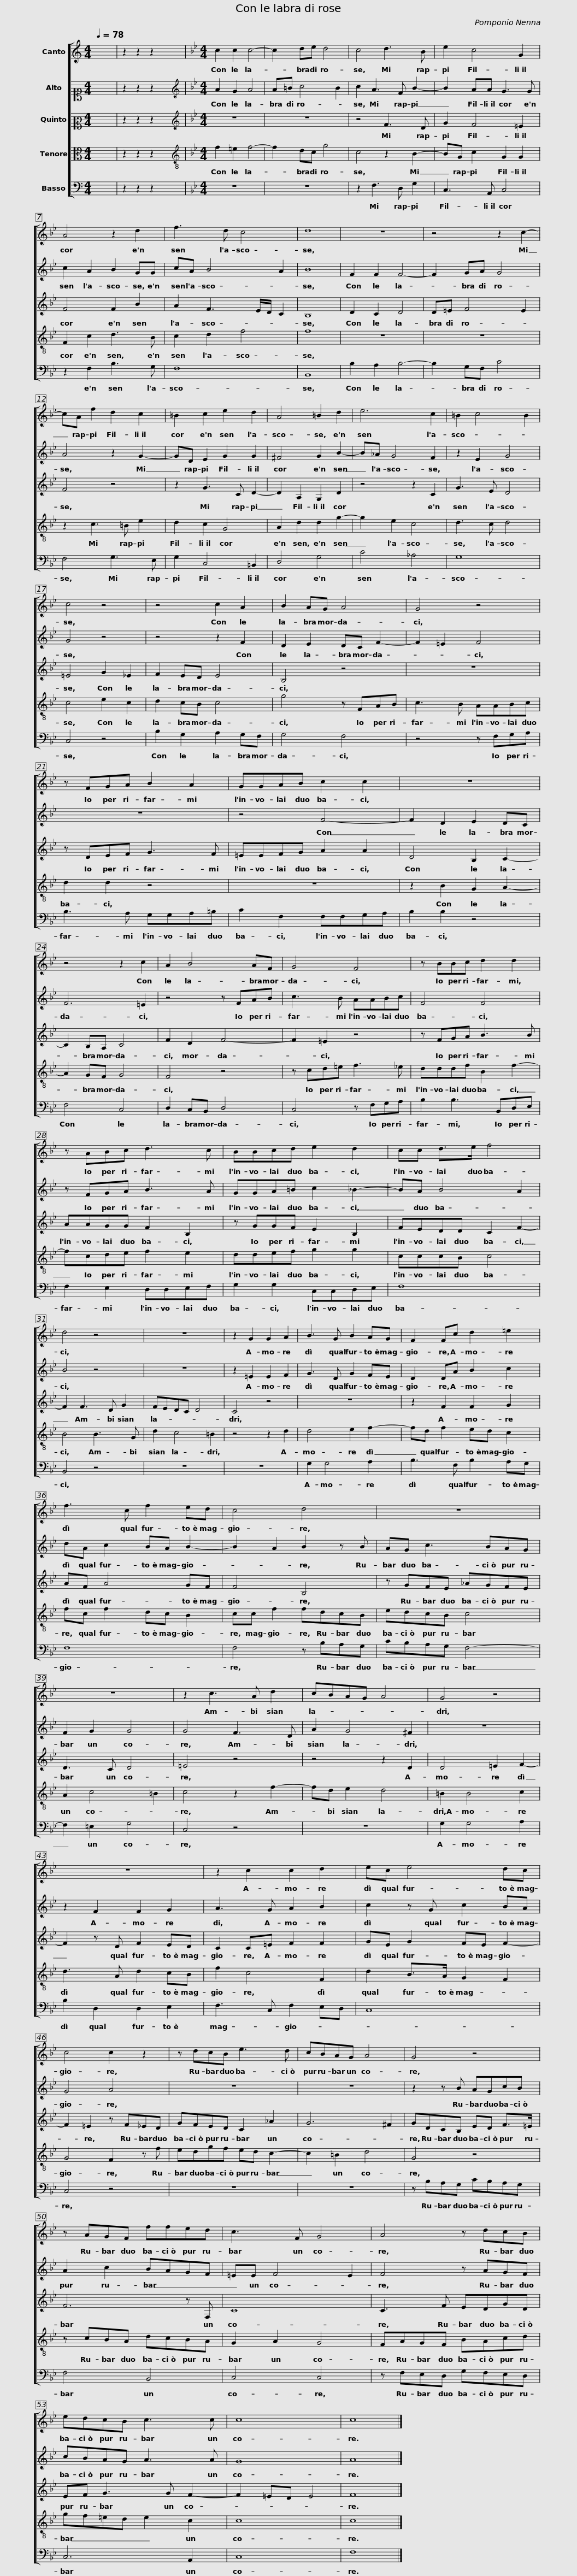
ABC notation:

X:1
%%score [ 1 2 3 4 5 ]
L:1/8
Q:1/4=78
M:4/4
I:linebreak $
K:C
V:1 treble
V:2 alto1
V:3 alto2
V:4 alto
V:5 bass
V:1
 x8 | z2 z2 z2 x2 |[K:Bb][M:4/4] c2 c2 c4- | c2 de d4 | c4 d3 B | %5
 e2 c4 G2 | A4 z2 d2 |$ f3 d c4 | d8 | z8 | %10
 z4 z2 c2- | cA f2 d2 c2 | =B2 c2 e2 d2 |$ A4 =B2 d2 | e6 c2 | %15
 =B2 c4 B2 | c4 z4 | z4 c2 A2 | B2 AG A4 |$ G4 z4 | %20
 z FGA B2 A2 | GGAB c2 c2 | z8 | z4 z2 c2 |$ A2 B4 AF | %25
 G4 F4 | z BBc d2 d2 | z ABc d3 c |$ BBcd e2 d2 | cc d>e f4 | %30
 d4 z4 | z8 | z2 G2 G2 A2 |$ B3 G B2 AG | F2 Fc d2 =e2 | %35
 f3 c f2 ed | c4 d4 |$ z8 | z8 | z2 c3 A d2 | %40
 cBAG A4 | G4 z4 |$ z8 | z2 c2 c2 d2 | ec e4 dc | %45
 c4 c2 z2 |$ z dcB e3 d | cBAG A4 | G4 z4 | z AGF ffed |$ %50
 c3 F G4 | A4 z dcB | edcB c3 c | c8 | c8 |] %55
V:2
 x8 | z2 z2 z2 x2 |[K:Bb][M:4/4][K:treble] A2 G2 A4 | A=B c4 B2 | c2 A3 F B2- | %5
 B2 AA G3 G | c2 A2 B2 GG |$ cA B4 A2 | B8 | F2 F2 F4- | %10
 F2 GA G4 | A4 z2 G2- | GD E2 G2 G2 |$ ^F4 G2 B2- | B_A G4 F2 | %15
 z2 E2 G4 | G4 z4 | z4 z2 F2 | D2 E2 DC F2- |$ F2 =E2 F4 | %20
 z8 | z4 F4- | F2 D2 E2 DC | F6 =E2 |$ z4 z FAB | %25
 c3 B AABc | F4 F4 | z FGA B3 A |$ GGA=B c2 _B2- | BA B4 A2 | %30
 B4 z4 | z8 | z2 =E2 E2 F2 |$ G3 D G2 FE | D2 DA B2 c2 | %35
 dA c2 BA B2- | B2 A2 B2 z B |$ AG c3 BAG | F2 G2 G4 | G4 F3 D | %40
 A2 G4 ^F2 | z8 |$ z2 F2 F2 G2 | A3 G A2 B2 | c2 z G c2 BA | %45
 G4 A4 |$ z8 | z8 | z2 z B AGcB | A2 c2 BAGF |$ %50
 =EE F4 E2 | F4 z AGF | cBAG A3 A | G8 | A8 |] %55
V:3
 x8 | z2 z2 z2 x2 |[K:Bb][M:4/4][K:treble] z8 | z8 | z4 F3 D | %5
 G2 F4 =E2 | F4 F2 B2 |$ A2 F3 E/D/ C2 | B,8 | D2 C2 D4 | %10
 D=E F4 E2 | F4 z4 | z2 G3 C D2- |$ D2 A,2 G,2 D2 | z4 z2 C2 | %15
 G3 E D4 | =E4 G2 _E2 | F2 ED E4 | B,4 z4 |$ z8 | %20
 z DEF G3 F | =EEFG A2 A2 | D4 B,2 C2- | C2 B,A, C4 |$ F2 D2 F4- | %25
 F2 =E2 z4 | z FGA B3 B | AAGG F2 B,2 |$ z GGF E2 B,2 | FEDD C2 F2- | %30
 F2 F3 D G2 | FEDC D4 | C4 z4 |$ z8 | z2 F2 F2 G2 | %35
 AF A4 GF | F4 B,4 |$ z GFE _AGFE | D3 C D4 | =E4 z4 | %40
 z4 z2 D2 | D4 =E2 F2- |$ F2 z D F2 ED | C2 C=E F2 F2 | GE G2 FE F2- | %45
 F2 =E2 z F_ED |$ GFED C2 _A2 | G6 ^F2 | GDCB, ED F>=E | F6 z F, |$ %50
 C8 | C3 F EDGD | EF G3 G F2- | F2 =ED E4 | F8 |] %55
V:4
 x8 | z2 z2 z2 x2 |[K:Bb][M:4/4][K:treble-8] f2 =e2 f4- | f2 dc g4 | c4 z2 B2- | %5
 BG c2 G2 G2 | F2 c2 d3 B |$ c2 d2 f4 | f8 | z8 | %10
 z8 | z2 c3 =B e2 | d2 c2 G4 |$ A2 d2 d2 g2- | g2 e2 c4 | %15
 d3 c d4 | c4 e2 c2 | d2 cB c4 | g4 z FAB |$ c3 B AABc | %20
 d2 d2 z4 | z8 | z2 B2 G2 A2- | A2 GF G4 |$ F4 z4 | %25
 z cd=e f3 _e | dddf B2 f2- | fcde f2 e2 |$ ddef g2 g2 | cccB c4 | %30
 B4 B3 G | d2 c4 =B2 | z4 z2 d2 |$ d4 e2 f2- | fd f2 ed c2 | %35
 fc f2 dc B2 | cc f2 fdcB |$ edcB c4 | A2 c4 =B2 | c4 z2 f2- | %40
 fd e2 d4 | =B2 B4 c2 |$ d3 A d2 cB | f2 c4 F2 | d2 B>A G2 F2 | %45
 G4 F2 z f |$ edgf ed c2- | c2 =B2 d4 | G4 z4 | z cBA dcBA |$ %50
 G2 A2 G4 | FAGF BAcd | gf=ed e2 c2 | c8 | c8 |] %55
V:5
 x8 | z2 z2 z2 x2 |[K:Bb][M:4/4] z8 | z8 | z2 F,3 D, G,2 | %5
 C,3 A,, C,4 | z2 F,2 B,3 G, |$ F,8 | B,,8 | B,2 A,2 B,4- | %10
 B,2 G,F, C4 | F,4 G,3 E, | G,2 C,4 =B,,2 |$ D,4 G,4 | C4 _A,4 | %15
 G,8 | C,4 z4 | B,2 G,2 A,2 G,F, | G,4 F,4 |$ z4 z F,G,A, | %20
 B,3 A, G,G,A,=B, | C2 F,2 F,F,G,A, | B,2 B,2 z4 | F,4 C,4 |$ D,2 C,B,, D,4 | %25
 C,4 z F,G,A, | B,2 B,3 B,,D,E, | F,2 E,2 D,D,E,F, |$ G,2 G,2 C,C,D,E, | F,8 | %30
 B,,4 z4 | z8 | z8 |$ G,2 G,4 A,2 | B,3 F, B,2 A,G, | %35
 F,8 | F,4 z B,A,G, |$ CB,A,G, F,4- | F,2 =E,2 G,4 | C,4 z4 | %40
 z8 | G,2 G,4 A,2 |$ B,2 D,2 D,2 E,2 | F,3 C, F,2 E,D, | C,8 | %45
 C,4 z4 |$ z8 | z8 | z B,A,G, CB,A,G, | F,4 B,,4 |$ %50
 C,4 C,4 | z F,E,D, G,F,E,D, | C,6 A,,2 | C,8 | F,8 |] %55
